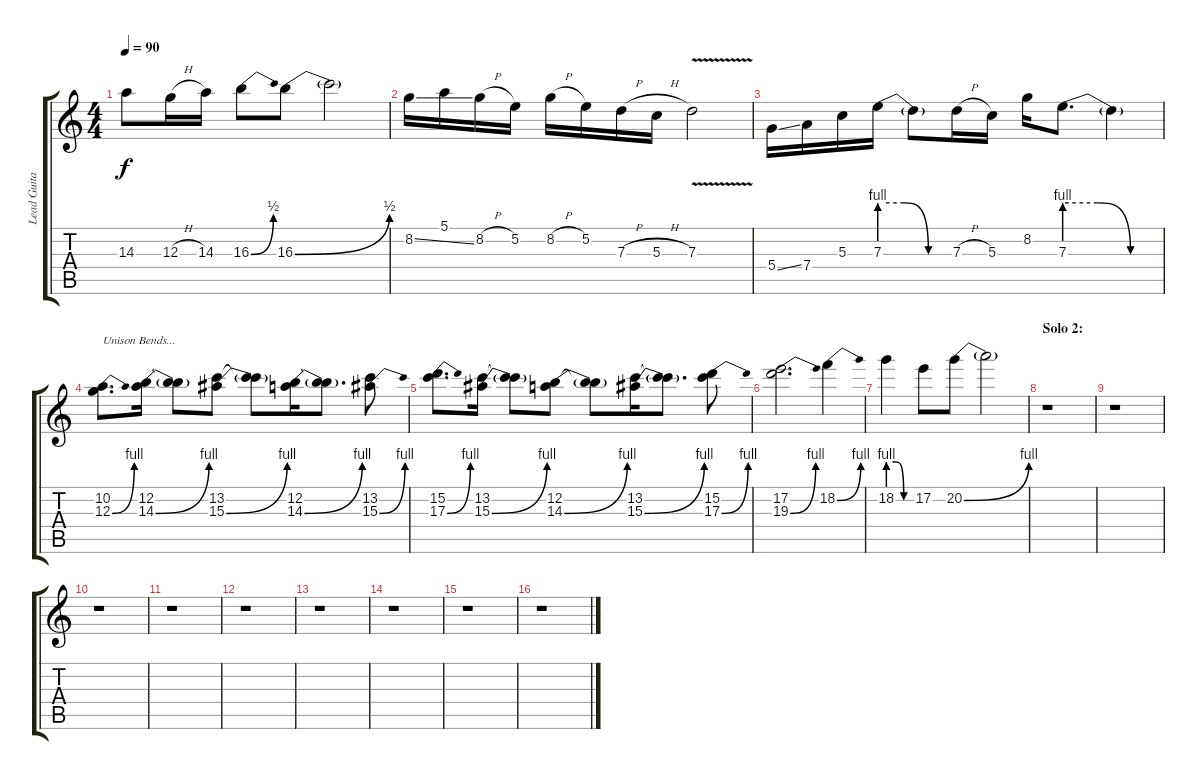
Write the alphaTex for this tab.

\track ("Lead Guitar 1" "Lead Guita") {instrument distortionguitar}
\staff {score tabs}
\tuning (E4 B3 G3 D3 A2 E2) {hide}
\ts (4 4)
\tempo 90
\clef g2
\ks c
14.3{t}.8{dy f} 12.3{h}.16 14.3.16 16.3{be (bend 0 0 60 2)}.8 16.3{be (bend 0 0 60 2)}.8 16.3{t}.2 |
8.2{ss}.16 5.1.16 8.2{h}.16 5.2.16 8.2{h}.16 5.2.16 7.3{h}.16 5.3{h}.16 7.3{v}.2 |
5.4{ss}.16 7.4.16 5.3.16 7.3{be (custom 0 4 20 4 40 0 60 0)}.16 7.3{t}.8 7.3{h}.16 5.3.16 8.2.16 7.3{be (custom 0 4 20 4 40 0 60 0)}.8{d} 7.3{t}.4 |
(10.2 12.3{be (bend 0 0 60 4)}).8{d txt "Unison Bends..."} (12.2 14.3{be (bend 0 0 60 4)}).16 (12.2{t} 14.3{t}).8 (13.2 15.3{be (bend 0 0 60 4)}).8 (13.2{t} 15.3{t}).8 (12.2 14.3{be (bend 0 0 60 4)}).16 (12.2{t} 14.3{t}).8{d} (13.2 15.3{be (bend 0 0 60 4)}).8 |
(15.2 17.3{be (bend 0 0 60 4)}).8{d} (13.2 15.3{be (bend 0 0 60 4)}).16 (13.2{t} 15.3{t}).8 (12.2 14.3{be (bend 0 0 60 4)}).8 (12.2{t} 14.3{t}).8 (13.2 15.3{be (bend 0 0 60 4)}).16 (13.2{t} 15.3{t}).8{d} (15.2 17.3{be (bend 0 0 60 4)}).8 |
(17.2 19.3{be (bend 0 0 60 4)}).2{d} 18.2{be (bend 0 0 60 4)}.4 |
18.2{be (custom 0 4 20 4 40 0 60 0)}.4 17.2.8 20.2{be (bend 0 0 60 4)}.8 20.2{t}.2 |
\section ("" "Solo 2:")
r.1 |
r.1 |
r.1 |
r.1 |
r.1 |
r.1 |
r.1 |
r.1 |
r.1
